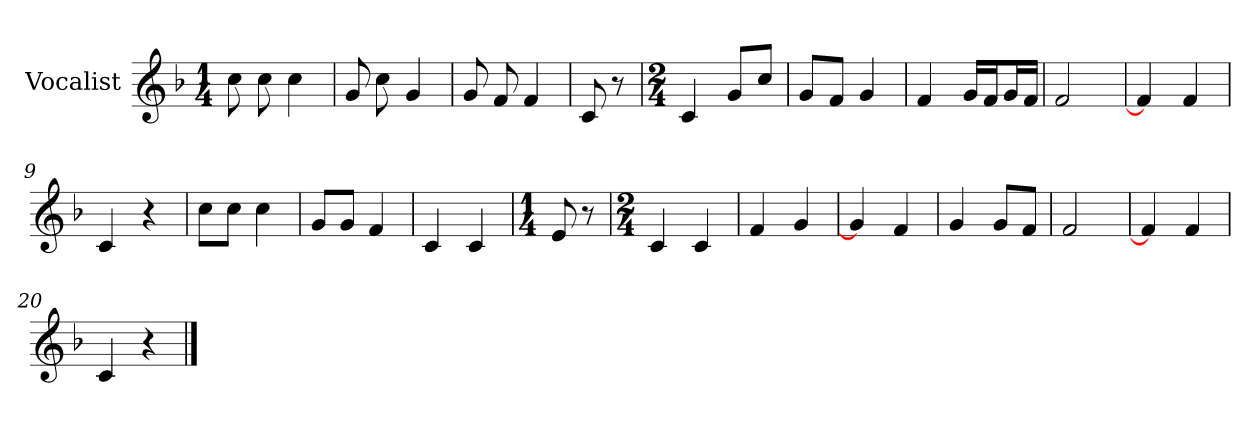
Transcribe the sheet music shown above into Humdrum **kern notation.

**kern
*part1
*staff1
*I"Vocalist
*k[b-]
*F:
*M1/4
=
8cc
8cc
4cc
=1
8g
8cc
4g
=2
8g
8f
4f
=3
8c
8r
=4
*M2/4
4c
8gL
8ccJ
=5
8gL
8fJ
4g
=6
4f
16gLL
16fJ
16gL
16fJJ
=7
2f
=8
4f]
4f
=9
4c
4r
=10
8ccL
8ccJ
4cc
=11
8gL
8gJ
4f
=12
4c
4c
=13
*M1/4
8e
8r
=14
*M2/4
4c
4c
=15
4f
4g
=16
4g]
4f
=17
4g
8gL
8fJ
=18
2f
=19
4f]
4f
=20
4c
4r
==
*-
